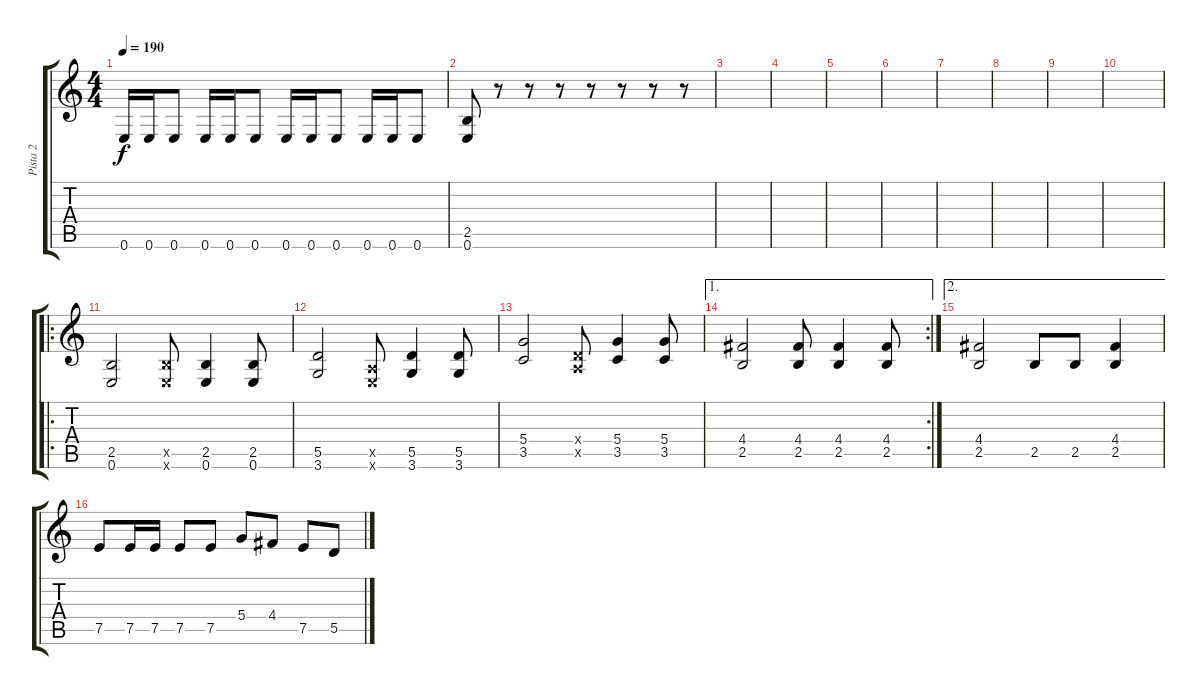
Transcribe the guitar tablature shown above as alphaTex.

\track ("Pista 2" "Pista 2") {instrument distortionguitar}
\staff {score tabs}
\tuning (E4 B3 G3 D3 A2 E2) {hide}
\ts (4 4)
\tempo 190
\clef g2
\ks c
0.6.16{dy f} 0.6.16 0.6.8 0.6.16 0.6.16 0.6.8 0.6.16 0.6.16 0.6.8 0.6.16 0.6.16 0.6.8 |
(2.5 0.6).8 r.8 r.8 r.8 r.8 r.8 r.8 r.8 |
|
|
|
|
|
|
|
|
\ro
(2.5 0.6).2 (2.5{x} 0.6{x}).8 (2.5 0.6).4 (2.5 0.6).8 |
(5.5 3.6).2 (0.5{x} 0.6{x}).8 (5.5 3.6).4 (5.5 3.6).8 |
(5.4 3.5).2 (0.4{x} 0.5{x}).8 (5.4 3.5).4 (5.4 3.5).8 |
\ae 1
\rc 2
(4.4 2.5).2 (4.4 2.5).8 (4.4 2.5).4 (4.4 2.5).8 |
\ae 2
(4.4 2.5).2 2.5.8 2.5.8 (4.4 2.5).4 |
7.5.8 7.5.16 7.5.16 7.5.8 7.5.8 5.4.8 4.4.8 7.5.8 5.5.8
